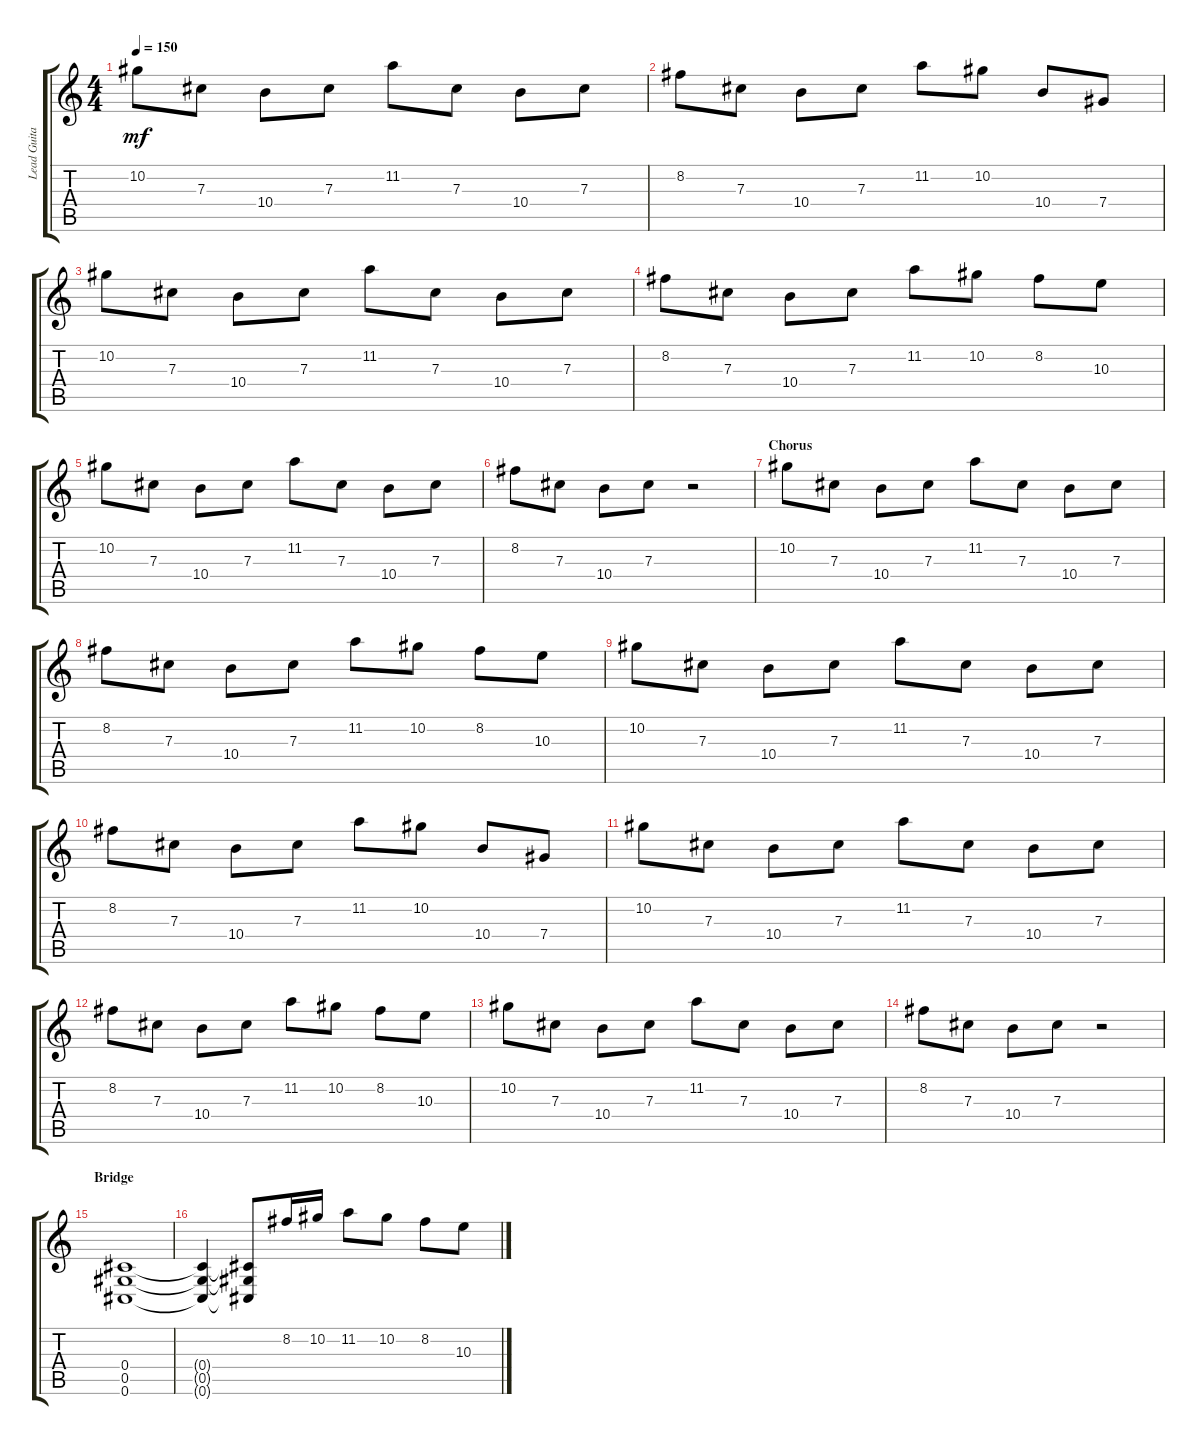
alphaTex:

\track ("Lead Guitar" "Lead Guita") {instrument distortionguitar}
\staff {score tabs}
\tuning (Eb4 Bb3 Gb3 Db3 Ab2 Db2) {hide}
\ts (4 4)
\tempo 150
\clef g2
\ks c
10.2.8{dy mf} 7.3.8 10.4.8 7.3.8 11.2.8 7.3.8 10.4.8 7.3.8 |
8.2.8 7.3.8 10.4.8 7.3.8 11.2.8 10.2.8 10.4.8 7.4.8 |
10.2.8 7.3.8 10.4.8 7.3.8 11.2.8 7.3.8 10.4.8 7.3.8 |
8.2.8 7.3.8 10.4.8 7.3.8 11.2.8 10.2.8 8.2.8 10.3.8 |
10.2.8 7.3.8 10.4.8 7.3.8 11.2.8 7.3.8 10.4.8 7.3.8 |
8.2.8 7.3.8 10.4.8 7.3.8 r.2 |
\section ("" "Chorus")
10.2.8 7.3.8 10.4.8 7.3.8 11.2.8 7.3.8 10.4.8 7.3.8 |
8.2.8 7.3.8 10.4.8 7.3.8 11.2.8 10.2.8 8.2.8 10.3.8 |
10.2.8 7.3.8 10.4.8 7.3.8 11.2.8 7.3.8 10.4.8 7.3.8 |
8.2.8 7.3.8 10.4.8 7.3.8 11.2.8 10.2.8 10.4.8 7.4.8 |
10.2.8 7.3.8 10.4.8 7.3.8 11.2.8 7.3.8 10.4.8 7.3.8 |
8.2.8 7.3.8 10.4.8 7.3.8 11.2.8 10.2.8 8.2.8 10.3.8 |
10.2.8 7.3.8 10.4.8 7.3.8 11.2.8 7.3.8 10.4.8 7.3.8 |
8.2.8 7.3.8 10.4.8 7.3.8 r.2 |
\section ("" "Bridge")
(0.4 0.5 0.6).1 |
(0.4{t} 0.5{t} 0.6{t}).4 (0.4{t} 0.5{t} 0.6{t}).8 8.2.16 10.2.16 11.2.8 10.2.8 8.2.8 10.3.8
